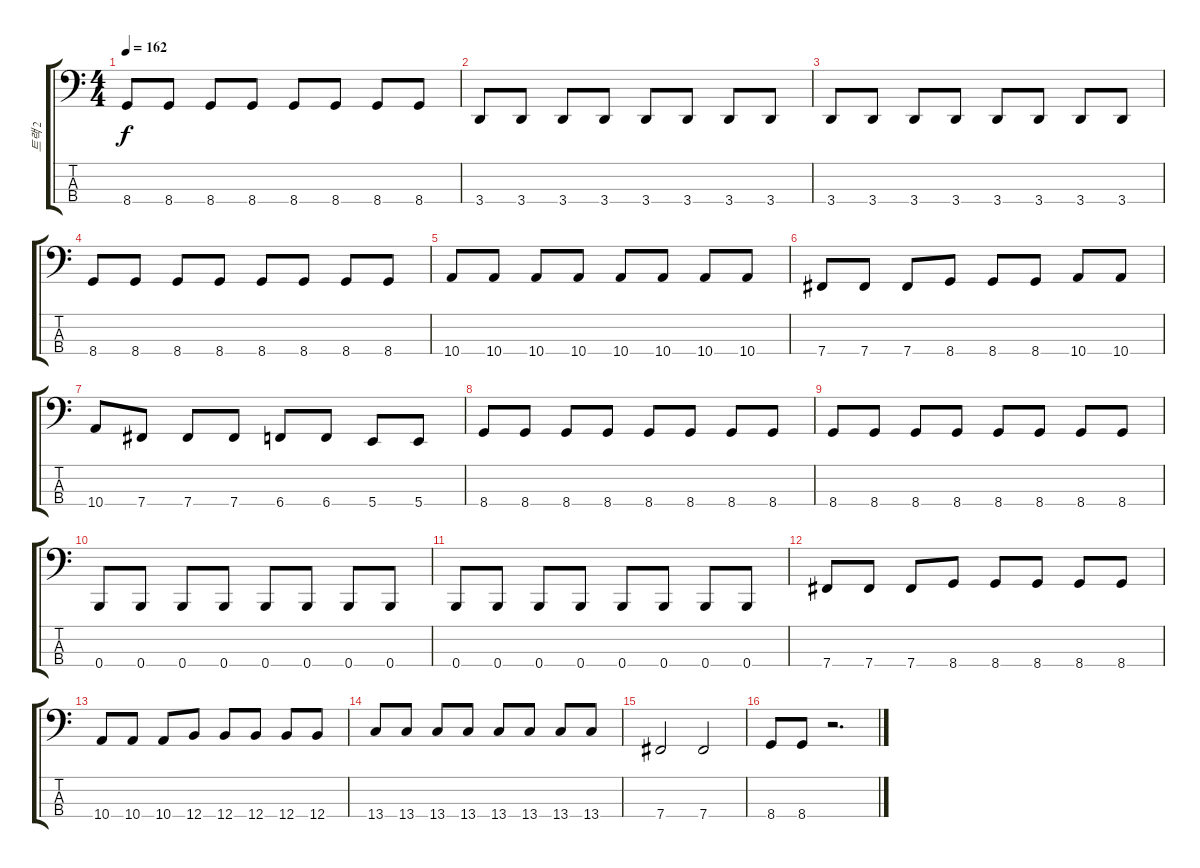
\track ("트랙 2" "트랙 2") {instrument electricbassfinger}
\staff {score tabs}
\tuning (F2 C2 G1 B0) {hide}
\ts (4 4)
\tempo 162
\clef f4
\ks c
8.4.8{dy f} 8.4.8 8.4.8 8.4.8 8.4.8 8.4.8 8.4.8 8.4.8 |
3.4.8 3.4.8 3.4.8 3.4.8 3.4.8 3.4.8 3.4.8 3.4.8 |
3.4.8 3.4.8 3.4.8 3.4.8 3.4.8 3.4.8 3.4.8 3.4.8 |
8.4.8 8.4.8 8.4.8 8.4.8 8.4.8 8.4.8 8.4.8 8.4.8 |
10.4.8 10.4.8 10.4.8 10.4.8 10.4.8 10.4.8 10.4.8 10.4.8 |
7.4.8 7.4.8 7.4.8 8.4.8 8.4.8 8.4.8 10.4.8 10.4.8 |
10.4.8 7.4.8 7.4.8 7.4.8 6.4.8 6.4.8 5.4.8 5.4.8 |
8.4.8 8.4.8 8.4.8 8.4.8 8.4.8 8.4.8 8.4.8 8.4.8 |
8.4.8 8.4.8 8.4.8 8.4.8 8.4.8 8.4.8 8.4.8 8.4.8 |
0.4.8 0.4.8 0.4.8 0.4.8 0.4.8 0.4.8 0.4.8 0.4.8 |
0.4.8 0.4.8 0.4.8 0.4.8 0.4.8 0.4.8 0.4.8 0.4.8 |
7.4.8 7.4.8 7.4.8 8.4.8 8.4.8 8.4.8 8.4.8 8.4.8 |
10.4.8 10.4.8 10.4.8 12.4.8 12.4.8 12.4.8 12.4.8 12.4.8 |
13.4.8 13.4.8 13.4.8 13.4.8 13.4.8 13.4.8 13.4.8 13.4.8 |
7.4.2 7.4.2 |
8.4.8 8.4.8 r.2{d}
